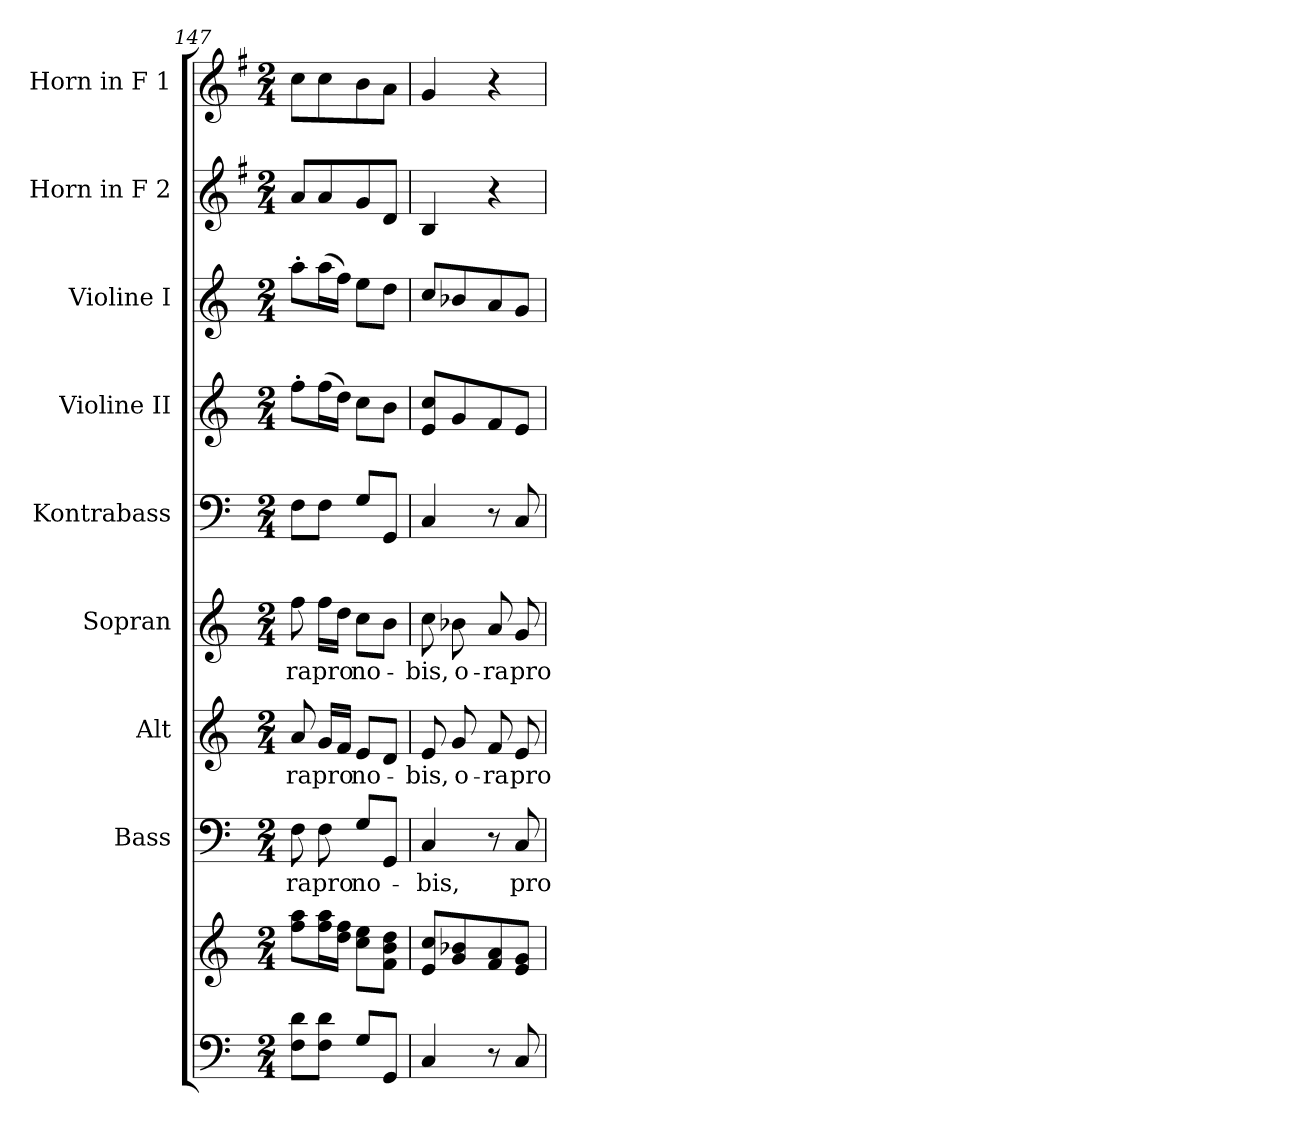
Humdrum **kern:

**kern	**kern	**kern	**text	**kern	**text	**kern	**text	**kern	**kern	**kern	**kern	**kern
*part9	*part9	*part8	*part8	*part7	*part7	*part6	*part6	*part5	*part4	*part3	*part2	*part1
*staff10	*staff9	*staff8	*staff8	*staff7	*staff7	*staff6	*staff6	*staff5	*staff4	*staff3	*staff2	*staff1
*	*	*I"Bass	*	*I"Alt	*	*I"Sopran	*	*I"Kontrabass	*I"Violine II	*I"Violine I	*I"Horn in F 2	*I"Horn in F 1
*	*	*I'B.	*	*I'A.	*	*I'S.	*	*I'Kb.	*I'Vl. II	*I'Vl. I	*I'Hrn. 2	*I'Hrn. 1
*clefF4	*clefG2	*clefF4	*	*clefG2	*	*clefG2	*	*clefF4	*clefG2	*clefG2	*clefG2	*clefG2
*	*	*	*	*	*	*	*	*ITrd7c12	*	*	*ITrd4c7	*ITrd4c7
*k[]	*k[]	*k[]	*	*k[]	*	*k[]	*	*k[]	*k[]	*k[]	*k[]	*k[]
*C:	*C:	*C:	*	*C:	*	*C:	*	*C:	*C:	*C:	*C:	*C:
*M2/4	*M2/4	*M2/4	*	*M2/4	*	*M2/4	*	*M2/4	*M2/4	*M2/4	*M2/4	*M2/4
=147	=147	=147	=147	=147	=147	=147	=147	=147	=147	=147	=147	=147
!	!	!	!LO:LY:b	!	!LO:LY:b	!	!LO:LY:b	!	!	!	!	!
8F\ 8d\L	8ff\ 8aa\L	8F\	-ra	8a/	-ra	8ff\	-ra	8FF\L	8ff'>\L	8aa'>\L	8d/L	8f\L
!	!	!	!LO:LY:b	!	!LO:LY:b	!	!LO:LY:b	!	!	!	!	!
8F\ 8d\J	16ff\ 16aa\L	8F\	pro	16g/LL	pro	16ff\LL	pro	8FF\J	(>16ff\L	(>16aa\L	8d/	8f\
.	16dd\ 16ff\JJ	.	.	16f/JJ	.	16dd\JJ	.	.	16dd\JJ)	16ff\JJ)	.	.
!	!	!	!LO:LY:b	!	!LO:LY:b	!	!LO:LY:b	!	!	!	!	!
8G/L	8cc\ 8ee\L	8G/L	no-	8e/L	no-	8cc\L	no-	8GG/L	8cc\L	8ee\L	8c/	8e\
8GG/J	8f\ 8b\ 8dd\J	8GG/J	.	8d/J	.	8b\J	.	8GGG/J	8b\J	8dd\J	8G/J	8d\J
=148	=148	=148	=148	=148	=148	=148	=148	=148	=148	=148	=148	=148
!	!	!	!LO:LY:b	!	!LO:LY:b	!	!LO:LY:b	!	!	!	!	!
4C/	8e/ 8cc/L	4C/	-bis,	8e/	-bis,	8cc\	-bis,	4CC/	8e/ 8cc/L	8cc/L	4E/	4c/
!	!	!	!	!	!LO:LY:b	!	!LO:LY:b	!	!	!	!	!
.	8g/ 8b-X/	.	.	8g/	o-	8b-X\	o-	.	8g/	8b-X/	.	.
!	!	!	!	!	!LO:LY:b	!	!LO:LY:b	!	!	!	!	!
8r	8f/ 8a/	8r	.	8f/	-ra	8a/	-ra	8r	8f/	8a/	4r	4r
!	!	!	!LO:LY:b	!	!LO:LY:b	!	!LO:LY:b	!	!	!	!	!
8C/	8e/ 8g/J	8C/	pro	8e/	pro	8g/	pro	8CC/	8e/J	8g/J	.	.
=	=	=	=	=	=	=	=	=	=	=	=	=
*-	*-	*-	*-	*-	*-	*-	*-	*-	*-	*-	*-	*-
